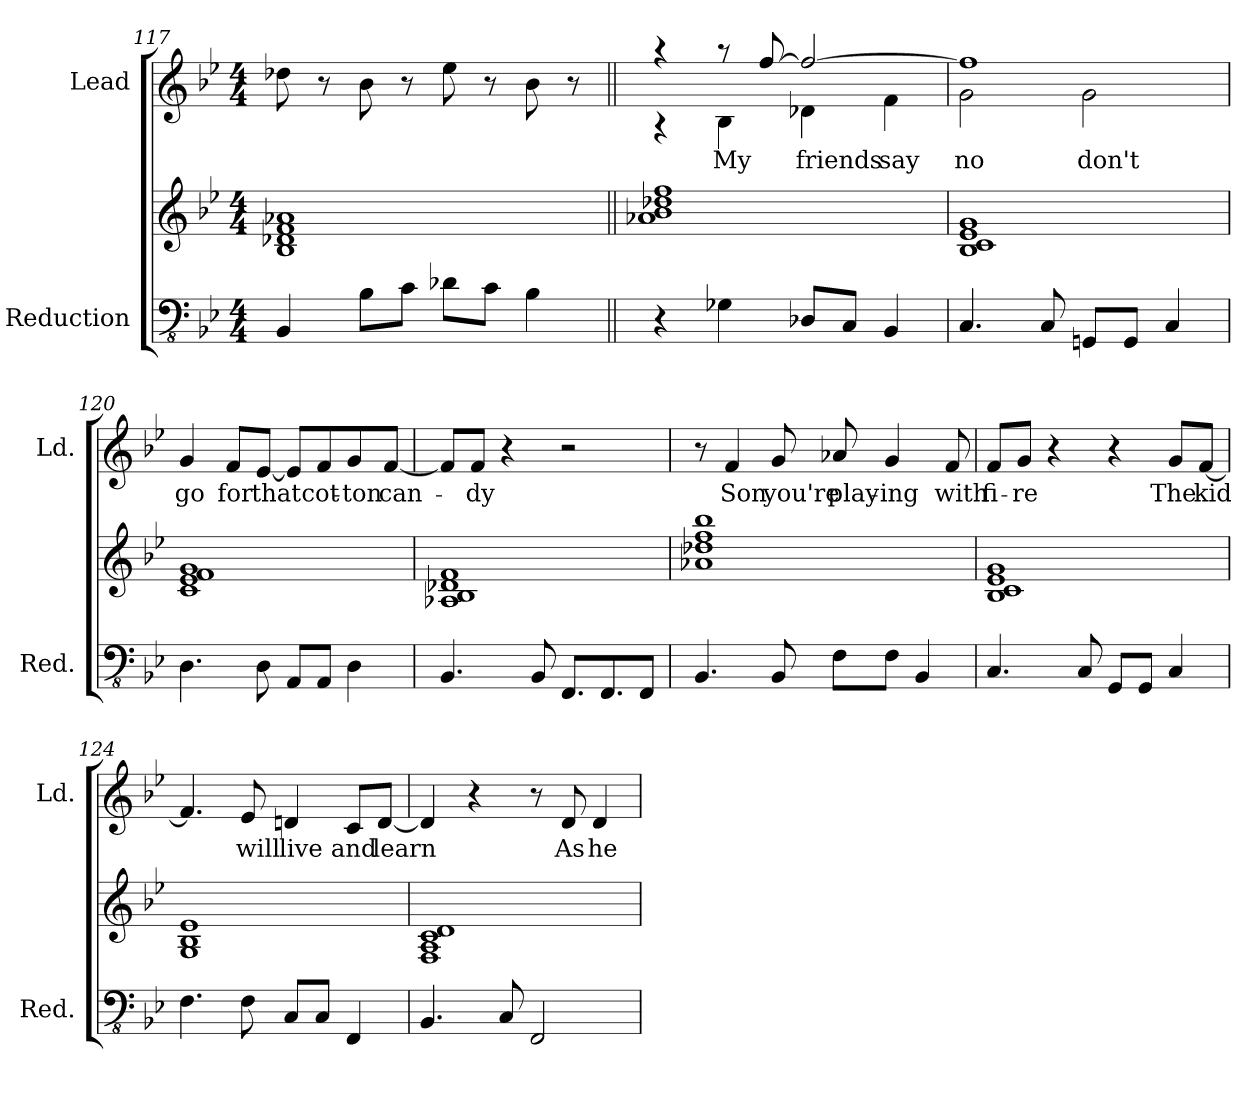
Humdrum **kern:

**kern	**kern	**kern	**text
*part2	*part2	*part1	*part1
*staff3	*staff2	*staff1	*staff1
*I"Reduction	*	*I"Lead	*
*I'Red.	*	*I'Ld.	*
*clefFv4	*clefG2	*clefG2	*
*k[b-e-]	*k[b-e-]	*k[b-e-]	*
*B-:	*B-:	*B-:	*
*M4/4	*M4/4	*M4/4	*
=117	=117	=117	=117
4BBB-i/	1B-i 1d-Xi 1fi 1a-Xi	8dd-Xi\	.
.	.	8r	.
8BB-i\L	.	8b-i\	.
8Ci\J	.	8r	.
8D-Xi\L	.	8ee-i\	.
8Ci\J	.	8r	.
4BB-i\	.	8b-i\	.
.	.	8r	.
!!LO:PB:g=z
=118||	=118||	=118||	=118||
*	*	*^	*
4r	1a-Xi 1b-i 1dd-Xi 1ffi	4r	4r	.
!	!	!	!	!LO:LY:b:color=#000000
4GG-Xi\	.	8r	4B-i\	My
.	.	[>8ffi/	.	.
!	!	!	!	!LO:LY:b:color=#000000
8DD-Xi/L	.	2ffi/_>	4d-Xi\	friends
8CCi/J	.	.	.	.
!	!	!	!	!LO:LY:b:color=#000000
4BBB-i/	.	.	4fi\	say
=119	=119	=119	=119	=119
!	!	!	!	!LO:LY:b:color=#000000
4.CCi/	1B-i 1ci 1e-i 1gi	1ffi]	2gi\	no
8CCi/	.	.	.	.
!	!	!	!	!LO:LY:b:color=#000000
8GGGni/L	.	.	2gi\	don't
8GGGi/J	.	.	.	.
4CCi/	.	.	.	.
*	*	*v	*v	*
=120	=120	=120	=120
!	!	!	!LO:LY:b:color=#000000
4.DDi\	1ci 1e-i 1fi 1gi	4gi/	go
!	!	!	!LO:LY:b:color=#000000
.	.	8fi/L	for
!	!	!	!LO:LY:b:color=#000000
8DDi\	.	[<8e-i/J	that
8AAAi/L	.	8e-i/L]	.
!	!	!	!LO:LY:b:color=#000000
8AAAi/J	.	8fi/	cot-
!	!	!	!LO:LY:b:color=#000000
4DDi\	.	8gi/	-ton
!	!	!	!LO:LY:b:color=#000000
.	.	[<8fi/J	can-
=121	=121	=121	=121
4.BBB-i/	1A-Xi 1B-i 1d-Xi 1fi	8fi/L]	.
!	!	!	!LO:LY:b:color=#000000
.	.	8fi/J	-dy
.	.	4r	.
8BBB-i/	.	.	.
8.FFFi/L	.	2r	.
8.FFFi/	.	.	.
8FFFi/J	.	.	.
!!LO:LB:g=z
=122	=122	=122	=122
4.BBB-i/	1a-Xi 1dd-Xi 1ffi 1bb-i	8r	.
!	!	!	!LO:LY:b:color=#000000
.	.	4fi/	Son
!	!	!	!LO:LY:b:color=#000000
8BBB-i/	.	8gi/	you're
!	!	!	!LO:LY:b:color=#000000
8FFi\L	.	8a-Xi/	play-
!	!	!	!LO:LY:b:color=#000000
8FFi\J	.	4gi/	-ing
4BBB-i/	.	.	.
!	!	!	!LO:LY:b:color=#000000
.	.	8fi/	with
=123	=123	=123	=123
!	!	!	!LO:LY:b:color=#000000
4.CCi/	1B-i 1ci 1e-i 1gi	8fi/L	fi-
!	!	!	!LO:LY:b:color=#000000
.	.	8gi/J	-re
.	.	4r	.
8CCi/	.	.	.
8GGGi/L	.	4r	.
8GGGi/J	.	.	.
!	!	!	!LO:LY:b:color=#000000
4CCi/	.	8gi/L	The
!	!	!	!LO:LY:b:color=#000000
.	.	[<8fi/J	kid
=124	=124	=124	=124
4.FFi\	1Gi 1B-i 1e-i	4.fi/]	.
!	!	!	!LO:LY:b:color=#000000
8FFi\	.	8e-i/	will
!	!	!	!LO:LY:b:color=#000000
8CCi/L	.	4dni/	live
8CCi/J	.	.	.
!	!	!	!LO:LY:b:color=#000000
4FFFi/	.	8ci/L	and
!	!	!	!LO:LY:b:color=#000000
.	.	[<8di/J	learn
=125	=125	=125	=125
4.BBB-i/	1Fi 1Ai 1ci 1di	4di/]	.
.	.	4r	.
8CCi/	.	.	.
2FFFi/	.	8r	.
!	!	!	!LO:LY:b:color=#000000
.	.	8di/	As
!	!	!	!LO:LY:b:color=#000000
.	.	4di/	he
=	=	=	=
*-	*-	*-	*-
